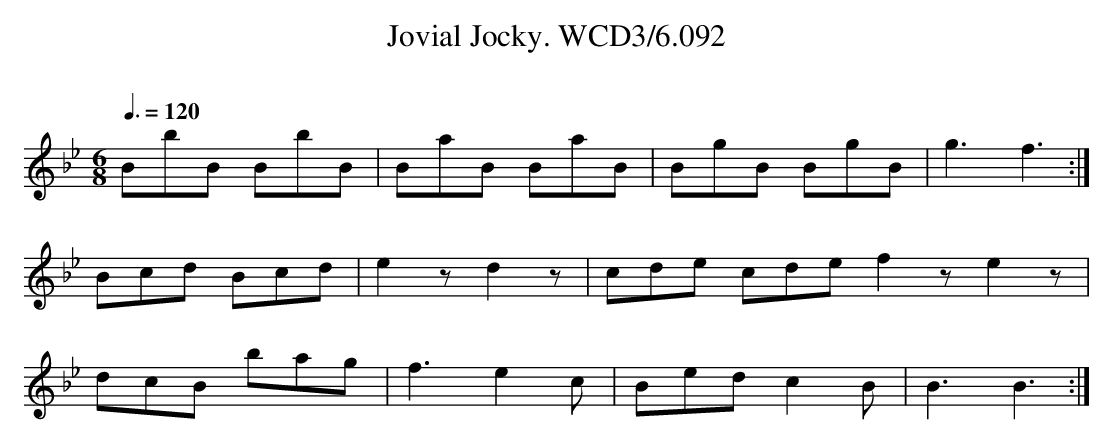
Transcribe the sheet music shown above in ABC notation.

X:1
T:Jovial Jocky. WCD3/6.092
O:
M:6/8
L:1/8
Q:3/8=120
K:Bb
BbB BbB|BaB BaB|BgB BgB|g3 f3:|
Bcd Bcd|e2 z d2 z|cde cde f2 z e2 z|
dcB bag|f3 e2 c|Bed c2 B|B3 B3:|
